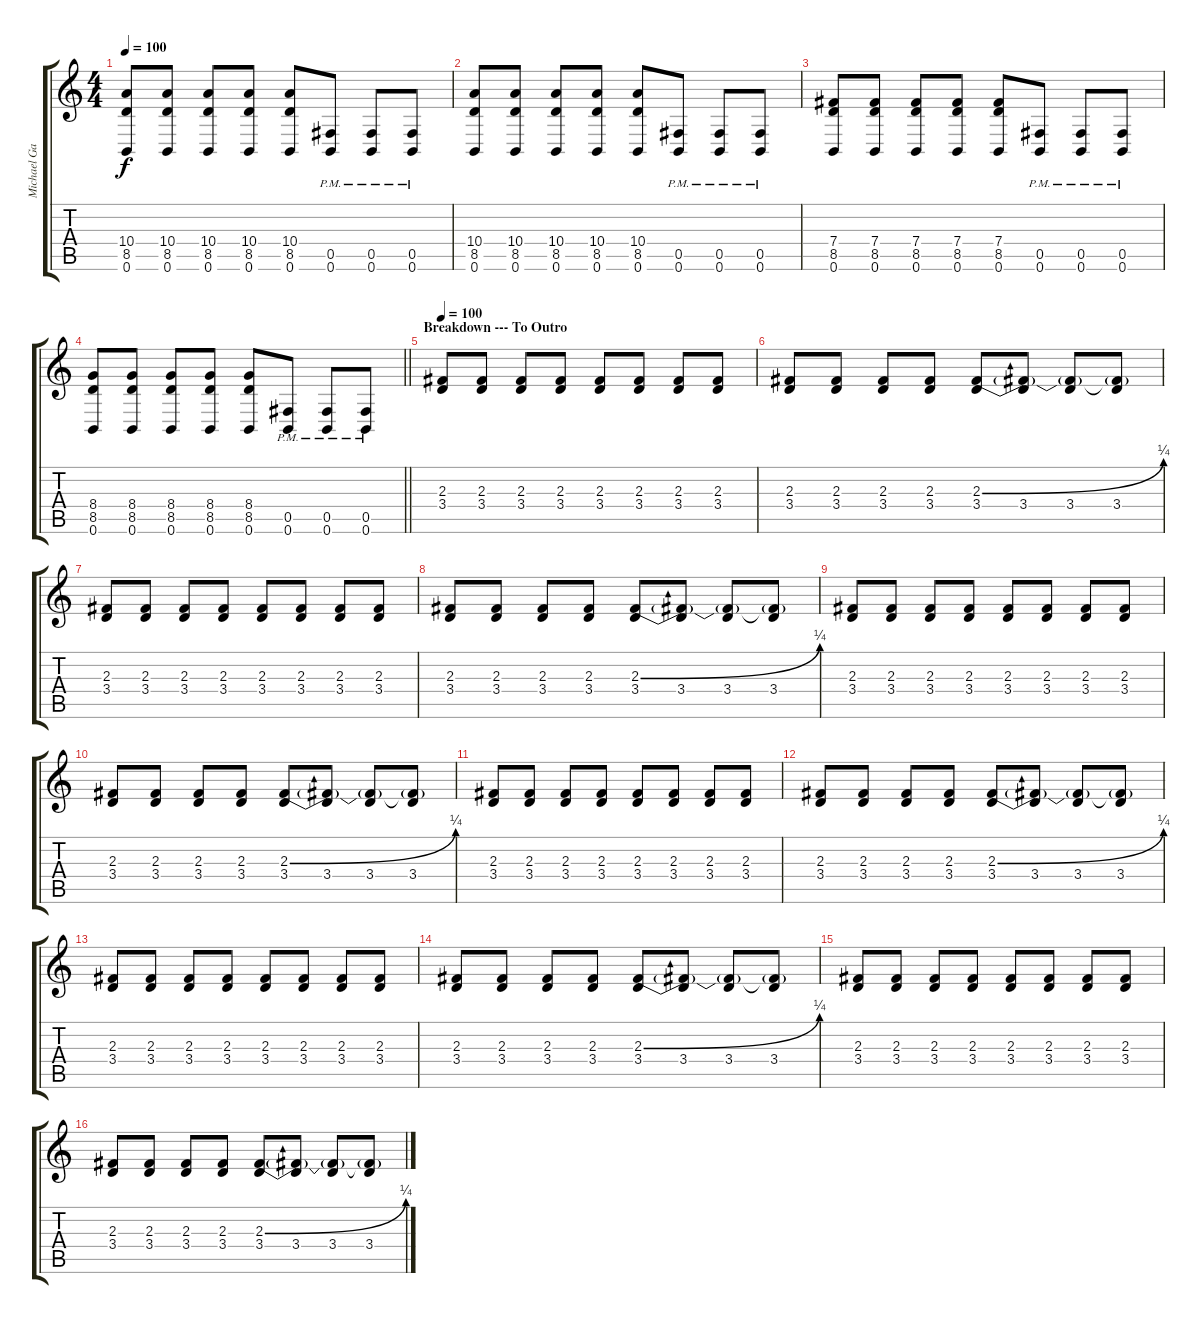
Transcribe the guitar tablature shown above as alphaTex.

\track ("Michael Gallagher" "Michael Ga") {instrument distortionguitar}
\staff {score tabs}
\tuning (Db4 Ab3 E3 B2 Gb2 B1) {hide}
\ts (4 4)
\tempo 100
\clef g2
\ks c
(10.4 8.5 0.6).8{dy f} (10.4 8.5 0.6).8 (10.4 8.5 0.6).8 (10.4 8.5 0.6).8 (10.4 8.5 0.6).8 (0.5{pm} 0.6{pm}).8 (0.5{pm} 0.6{pm}).8 (0.5{pm} 0.6{pm}).8 |
(10.4 8.5 0.6).8 (10.4 8.5 0.6).8 (10.4 8.5 0.6).8 (10.4 8.5 0.6).8 (10.4 8.5 0.6).8 (0.5{pm} 0.6{pm}).8 (0.5{pm} 0.6{pm}).8 (0.5{pm} 0.6{pm}).8 |
(7.4 8.5 0.6).8 (7.4 8.5 0.6).8 (7.4 8.5 0.6).8 (7.4 8.5 0.6).8 (7.4 8.5 0.6).8 (0.5{pm} 0.6{pm}).8 (0.5{pm} 0.6{pm}).8 (0.5{pm} 0.6{pm}).8 |
\barLineRight lightlight
(8.4 8.5 0.6).8 (8.4 8.5 0.6).8 (8.4 8.5 0.6).8 (8.4 8.5 0.6).8 (8.4 8.5 0.6).8 (0.5{pm} 0.6{pm}).8 (0.5{pm} 0.6{pm}).8 (0.5{pm} 0.6{pm}).8 |
\section ("" "Breakdown --- To Outro")
\tempo 100
(2.3 3.4).8{volume 12 balance 10 instrument overdrivenguitar} (2.3 3.4).8 (2.3 3.4).8 (2.3 3.4).8 (2.3 3.4).8 (2.3 3.4).8 (2.3 3.4).8 (2.3 3.4).8 |
(2.3 3.4).8 (2.3 3.4).8 (2.3 3.4).8 (2.3 3.4).8 (2.3{be (bend 0 0 60 1)} 3.4).8 (2.3{t} 3.4).8 (2.3{t} 3.4).8 (2.3{t} 3.4).8 |
(2.3 3.4).8 (2.3 3.4).8 (2.3 3.4).8 (2.3 3.4).8 (2.3 3.4).8 (2.3 3.4).8 (2.3 3.4).8 (2.3 3.4).8 |
(2.3 3.4).8 (2.3 3.4).8 (2.3 3.4).8 (2.3 3.4).8 (2.3{be (bend 0 0 60 1)} 3.4).8 (2.3{t} 3.4).8 (2.3{t} 3.4).8 (2.3{t} 3.4).8 |
(2.3 3.4).8 (2.3 3.4).8 (2.3 3.4).8 (2.3 3.4).8 (2.3 3.4).8 (2.3 3.4).8 (2.3 3.4).8 (2.3 3.4).8 |
(2.3 3.4).8 (2.3 3.4).8 (2.3 3.4).8 (2.3 3.4).8 (2.3{be (bend 0 0 60 1)} 3.4).8 (2.3{t} 3.4).8 (2.3{t} 3.4).8 (2.3{t} 3.4).8 |
(2.3 3.4).8 (2.3 3.4).8 (2.3 3.4).8 (2.3 3.4).8 (2.3 3.4).8 (2.3 3.4).8 (2.3 3.4).8 (2.3 3.4).8 |
(2.3 3.4).8 (2.3 3.4).8 (2.3 3.4).8 (2.3 3.4).8 (2.3{be (bend 0 0 60 1)} 3.4).8 (2.3{t} 3.4).8 (2.3{t} 3.4).8 (2.3{t} 3.4).8 |
(2.3 3.4).8 (2.3 3.4).8 (2.3 3.4).8 (2.3 3.4).8 (2.3 3.4).8 (2.3 3.4).8 (2.3 3.4).8 (2.3 3.4).8 |
(2.3 3.4).8 (2.3 3.4).8 (2.3 3.4).8 (2.3 3.4).8 (2.3{be (bend 0 0 60 1)} 3.4).8 (2.3{t} 3.4).8 (2.3{t} 3.4).8 (2.3{t} 3.4).8 |
(2.3 3.4).8 (2.3 3.4).8 (2.3 3.4).8 (2.3 3.4).8 (2.3 3.4).8 (2.3 3.4).8 (2.3 3.4).8 (2.3 3.4).8 |
(2.3 3.4).8 (2.3 3.4).8 (2.3 3.4).8 (2.3 3.4).8 (2.3{be (bend 0 0 60 1)} 3.4).8 (2.3{t} 3.4).8 (2.3{t} 3.4).8 (2.3{t} 3.4).8
